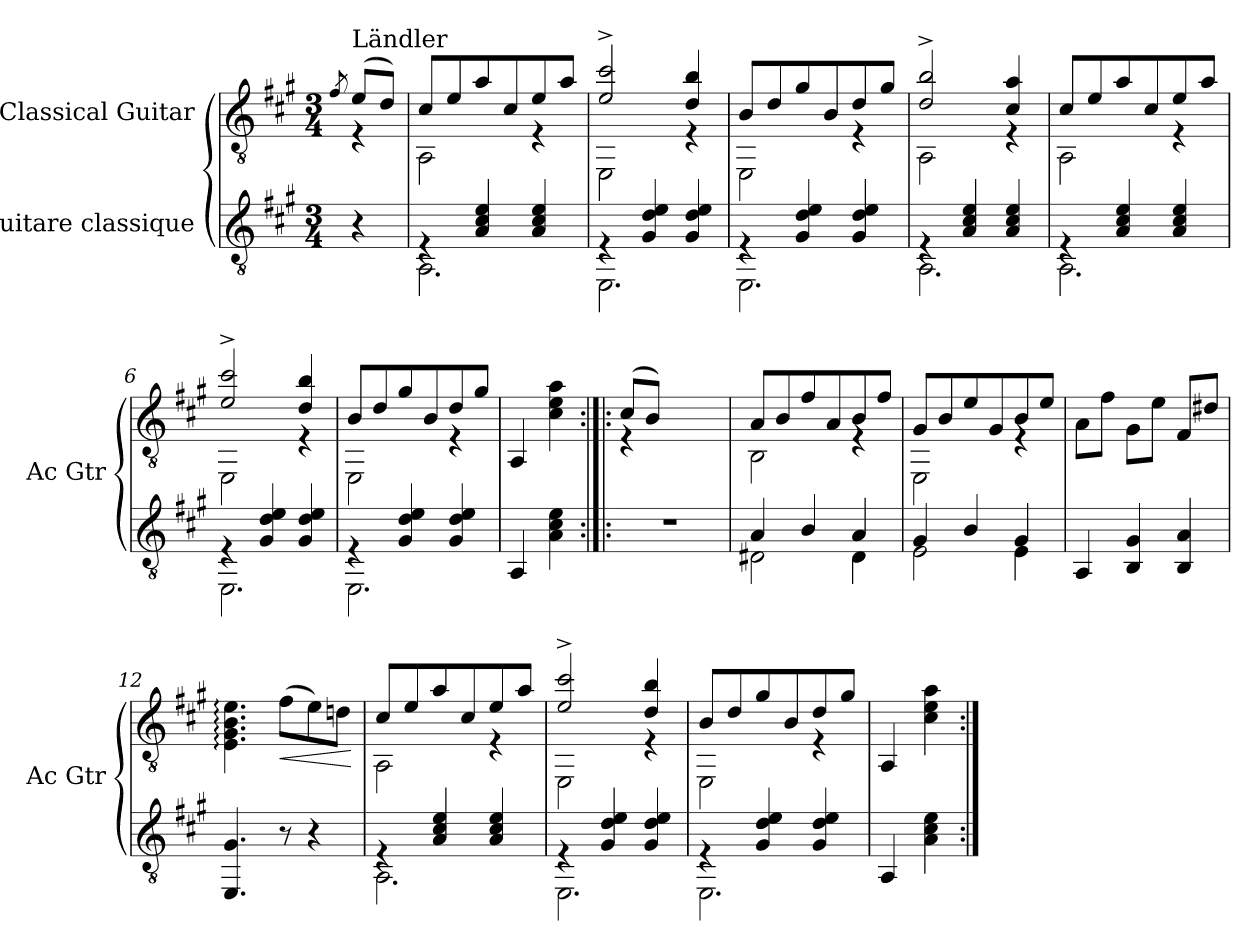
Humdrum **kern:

**kern	**kern	**dynam
*part2	*part1	*part1
*staff2	*staff1	*staff1
*I"Guitare classique	*I"Classical Guitar	*
*	*I'Ac Gtr	*
*clefGv2	*clefGv2	*
*k[f#c#g#]	*k[f#c#g#]	*
*M3/4	*M3/4	*
*MM120	*MM120	*
=	=	=
.	8qf#/	.
*	*^	*
!	!LO:TX:a:t=Ländler	!	!
4r	(<8e/L	4rE	.
.	8d/J)	.	.
=1	=1	=1	=1
*^	*	*	*
4rE	2.AA\	8c#/L	2AA\	.
.	.	8e/	.	.
4A/ 4c#/ 4e/	.	8a/	.	.
.	.	8c#/	.	.
4A/ 4c#/ 4e/	.	8e/	4rE	.
.	.	8a/J	.	.
=2	=2	=2	=2	=2
4rE	2.EE\	2e/^ 2cc#/^	2EE\	.
4G#/ 4d/ 4e/	.	.	.	.
4G#/ 4d/ 4e/	.	4d/ 4b/	4rE	.
=3	=3	=3	=3	=3
4rE	2.EE\	8B/L	2EE\	.
.	.	8d/	.	.
4G#/ 4d/ 4e/	.	8g#/	.	.
.	.	8B/	.	.
4G#/ 4d/ 4e/	.	8d/	4rE	.
.	.	8g#/J	.	.
=4	=4	=4	=4	=4
4rE	2.AA\	2d/^ 2b/^	2AA\	.
4A/ 4c#/ 4e/	.	.	.	.
4A/ 4c#/ 4e/	.	4c#/ 4a/	4rE	.
=5	=5	=5	=5	=5
4rE	2.AA\	8c#/L	2AA\	.
.	.	8e/	.	.
4A/ 4c#/ 4e/	.	8a/	.	.
.	.	8c#/	.	.
4A/ 4c#/ 4e/	.	8e/	4rE	.
.	.	8a/J	.	.
=6	=6	=6	=6	=6
4rE	2.EE\	2e/^ 2cc#/^	2EE\	.
4G#/ 4d/ 4e/	.	.	.	.
4G#/ 4d/ 4e/	.	4d/ 4b/	4rE	.
!!LO:LB:g=z	!!
=7	=7	=7	=7	=7
4rE	2.EE\	8B/L	2EE\	.
.	.	8d/	.	.
4G#/ 4d/ 4e/	.	8g#/	.	.
.	.	8B/	.	.
4G#/ 4d/ 4e/	.	8d/	4rE	.
.	.	8g#/J	.	.
*v	*v	*	*	*
*	*v	*v	*
=8	=8	=8
4AA/	4AA/	.
4A\ 4c#\ 4e\	4c#\ 4e\ 4a\	.
!!LO:LB:g=z
=8X1:|!|:	=8X1:|!|:	=8X1:|!|:
*	*^	*
2.r	(<8c#/L	4rE	.
.	8B/J)	.	.
.	2ryy	2ryy	.
=9	=9	=9	=9
*^	*	*	*
4A/	2D#X\	8A/L	2BB\	.
.	.	8B/	.	.
4B/	.	8f#/	.	.
.	.	8A/	.	.
4A/	4D#\	8B/	4rE	.
.	.	8f#/J	.	.
=10	=10	=10	=10	=10
4G#/	2E\	8G#/L	2EE\	.
.	.	8B/	.	.
4B/	.	8e/	.	.
.	.	8G#/	.	.
4G#/	4E\	8B/	4rE	.
.	.	8e/J	.	.
*v	*v	*	*	*
*	*v	*v	*
=11	=11	=11
4AA/	8A\L	.
.	8f#\J	.
4BB/ 4G#/	8G#\L	.
.	8e\J	.
4BB/ 4A/	8F#/L	.
.	8d#X/J	.
=12	=12	=12
4.EE/ 4.G#/	4.E\: 4.G#\: 4.B\: 4.e\:	.
!	!	!LO:HP:b
8r	(>8f#\L	<
4r	8e\)	.
.	8dn\J	.
.	.	[
=13	=13	=13
*^	*^	*
4rE	2.AA\	8c#/L	2AA\	.
.	.	8e/	.	.
4A/ 4c#/ 4e/	.	8a/	.	.
.	.	8c#/	.	.
4A/ 4c#/ 4e/	.	8e/	4rE	.
.	.	8a/J	.	.
=14	=14	=14	=14	=14
4rE	2.EE\	2e/^ 2cc#/^	2EE\	.
4G#/ 4d/ 4e/	.	.	.	.
4G#/ 4d/ 4e/	.	4d/ 4b/	4rE	.
!!LO:LB:g=z	!!
=15	=15	=15	=15	=15
4rE	2.EE\	8B/L	2EE\	.
.	.	8d/	.	.
4G#/ 4d/ 4e/	.	8g#/	.	.
.	.	8B/	.	.
4G#/ 4d/ 4e/	.	8d/	4rE	.
.	.	8g#/J	.	.
*v	*v	*	*	*
*	*v	*v	*
=16	=16	=16
4AA/	4AA/	.
4A\ 4c#\ 4e\	4c#\ 4e\ 4a\	.
=:|!	=:|!	=:|!
*-	*-	*-
